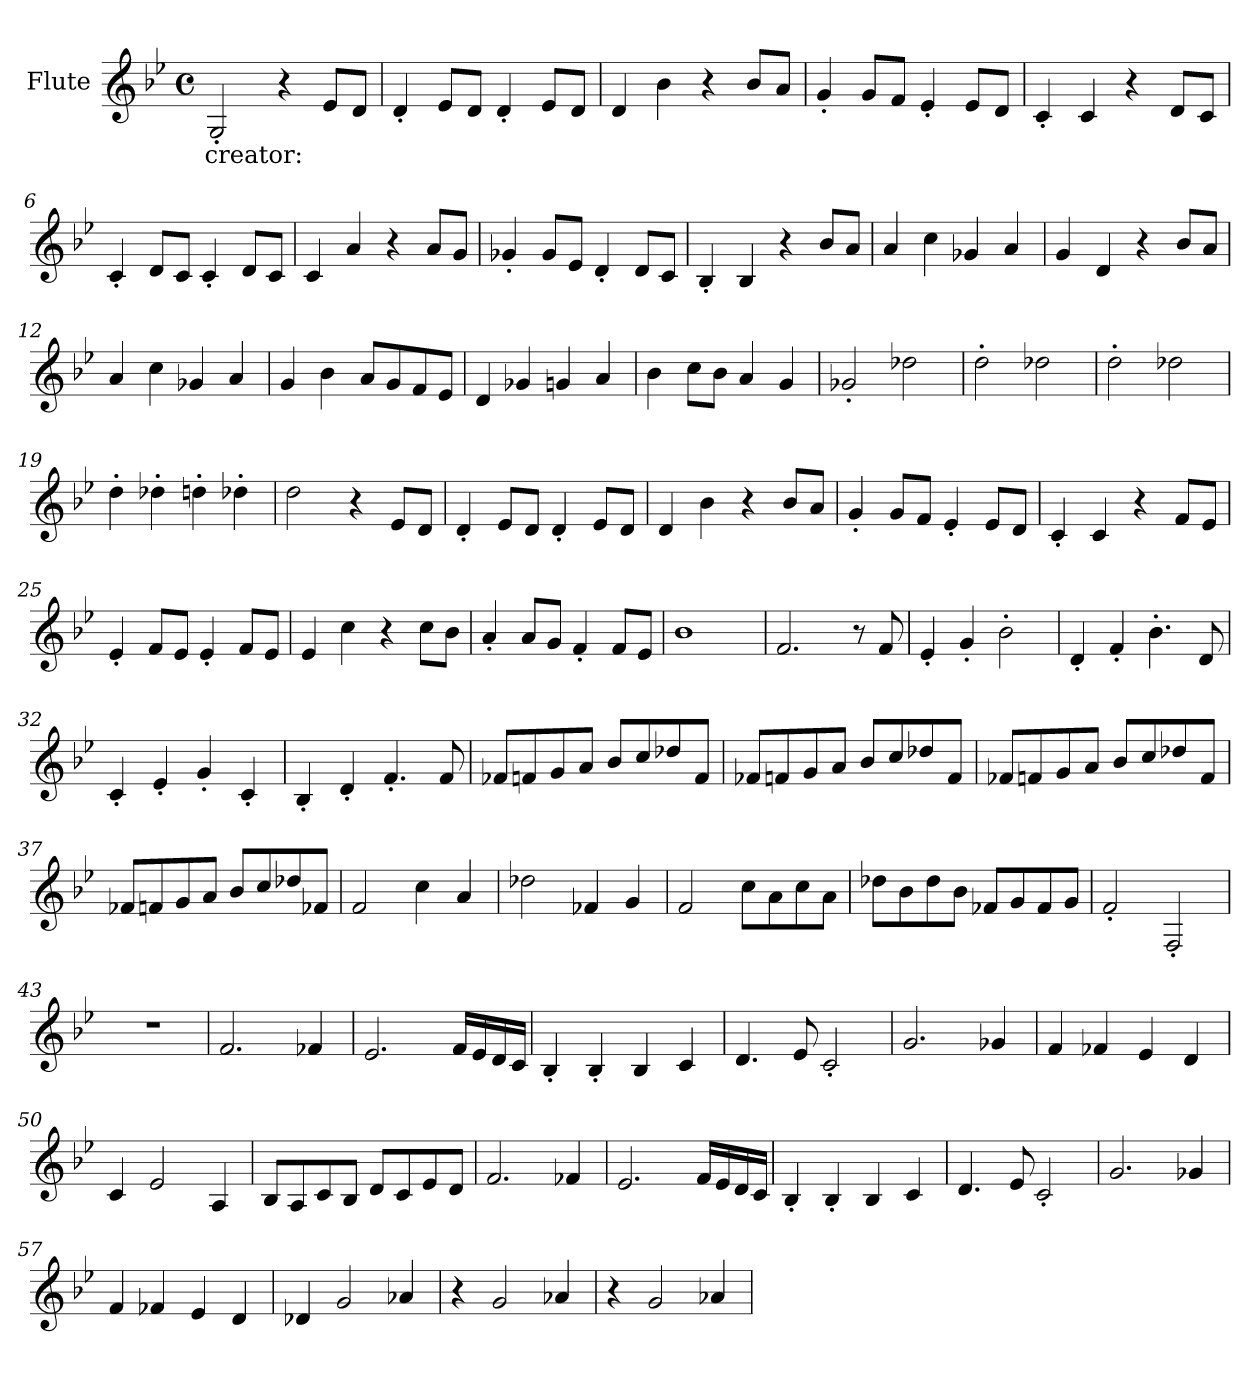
**kern	**text
*part1	*part1
*staff1	*staff1
*I"Flute	*
*I'Fl.	*
*clefG2	*
*k[b-e-]	*
*M4/4	*
*met(c)	*
*MM100	*
=1	=1
2G'/	creator:
4r	.
8e-/L	.
8d/J	.
=2	=2
4d'/	.
8e-/L	.
8d/J	.
4d'/	.
8e-/L	.
8d/J	.
=3	=3
4d/	.
4b-\	.
4r	.
8b-/L	.
8a/J	.
=4	=4
4g'/	.
8g/L	.
8f/J	.
4e-'/	.
8e-/L	.
8d/J	.
=5	=5
4c'/	.
4c/	.
4r	.
8d/L	.
8c/J	.
=6	=6
4c'/	.
8d/L	.
8c/J	.
4c'/	.
8d/L	.
8c/J	.
!!LO:LB:g=z
=7	=7
4c/	.
4a/	.
4r	.
8a/L	.
8g/J	.
=8	=8
4g-X'/	.
8g-/L	.
8e-/J	.
4d'/	.
8d/L	.
8c/J	.
=9	=9
4B-'/	.
4B-/	.
4r	.
8b-/L	.
8a/J	.
=10	=10
4a/	.
4cc\	.
4g-X/	.
4a/	.
=11	=11
4g/	.
4d/	.
4r	.
8b-/L	.
8a/J	.
=12	=12
4a/	.
4cc\	.
4g-X/	.
4a/	.
=13	=13
4g/	.
4b-\	.
8a/L	.
8g/	.
8f/	.
8e-/J	.
!!LO:LB:g=z
=14	=14
4d/	.
4g-X/	.
4gn/	.
4a/	.
=15	=15
4b-\	.
8cc\L	.
8b-\J	.
4a/	.
4g/	.
=16	=16
2g-X'/	.
2dd-X\	.
=17	=17
2dd'\	.
2dd-X\	.
=18	=18
2dd'\	.
2dd-X\	.
=19	=19
4dd'\	.
4dd-X'\	.
4ddn'\	.
4dd-X'\	.
=20	=20
2dd\	.
4r	.
8e-/L	.
8d/J	.
!!LO:LB:g=z
=21	=21
4d'/	.
8e-/L	.
8d/J	.
4d'/	.
8e-/L	.
8d/J	.
=22	=22
4d/	.
4b-\	.
4r	.
8b-/L	.
8a/J	.
=23	=23
4g'/	.
8g/L	.
8f/J	.
4e-'/	.
8e-/L	.
8d/J	.
=24	=24
4c'/	.
4c/	.
4r	.
8f/L	.
8e-/J	.
=25	=25
4e-'/	.
8f/L	.
8e-/J	.
4e-'/	.
8f/L	.
8e-/J	.
=26	=26
4e-/	.
4cc\	.
4r	.
8cc\L	.
8b-\J	.
!!LO:LB:g=z
=27	=27
4a'/	.
8a/L	.
8g/J	.
4f'/	.
8f/L	.
8e-/J	.
=28	=28
1b-	.
=29	=29
2.f/	.
8r	.
8f/	.
=30	=30
4e-'/	.
4g'/	.
2b-'\	.
=31	=31
4d'/	.
4f'/	.
4.b-'\	.
8d/	.
=32	=32
4c'/	.
4e-'/	.
4g'/	.
4c'/	.
=33	=33
4B-'/	.
4d'/	.
4.f'/	.
8f/	.
!!LO:LB:g=z
=34	=34
8f-X/L	.
8fn/	.
8g/	.
8a/J	.
8b-/L	.
8cc/	.
8dd-X/	.
8f/J	.
=35	=35
8f-X/L	.
8fn/	.
8g/	.
8a/J	.
8b-/L	.
8cc/	.
8dd-X/	.
8f/J	.
=36	=36
8f-X/L	.
8fn/	.
8g/	.
8a/J	.
8b-/L	.
8cc/	.
8dd-X/	.
8f/J	.
=37	=37
8f-X/L	.
8fn/	.
8g/	.
8a/J	.
8b-/L	.
8cc/	.
8dd-X/	.
8f-X/J	.
!!LO:LB:g=z
=38	=38
2f/	.
4cc\	.
4a/	.
=39	=39
2dd-X\	.
4f-X/	.
4g/	.
=40	=40
2f/	.
8cc\L	.
8a\	.
8cc\	.
8a\J	.
=41	=41
8dd-X\L	.
8b-\	.
8dd-\	.
8b-\J	.
8f-X/L	.
8g/	.
8f-/	.
8g/J	.
=42	=42
2f'/	.
2F'/	.
=43	=43
1r	.
=44	=44
2.f/	.
4f-X/	.
=45	=45
2.e-/	.
16f/LL	.
16e-/	.
16d/	.
16c/JJ	.
!!LO:LB:g=z
=46	=46
4B-'/	.
4B-'/	.
4B-/	.
4c/	.
=47	=47
4.d/	.
8e-/	.
2c'/	.
=48	=48
2.g/	.
4g-X/	.
=49	=49
4f/	.
4f-X/	.
4e-/	.
4d/	.
=50	=50
4c/	.
2e-/	.
4A/	.
=51	=51
8B-/L	.
8A/	.
8c/	.
8B-/J	.
8d/L	.
8c/	.
8e-/	.
8d/J	.
=52	=52
2.f/	.
4f-X/	.
!!LO:PB:g=z
=53	=53
2.e-/	.
16f/LL	.
16e-/	.
16d/	.
16c/JJ	.
=54	=54
4B-'/	.
4B-'/	.
4B-/	.
4c/	.
=55	=55
4.d/	.
8e-/	.
2c'/	.
=56	=56
2.g/	.
4g-X/	.
=57	=57
4f/	.
4f-X/	.
4e-/	.
4d/	.
=58	=58
4d-X/	.
2g/	.
4a-X/	.
=59	=59
4r	.
2g/	.
4a-X/	.
=60	=60
4r	.
2g/	.
4a-X/	.
=	=
*-	*-
